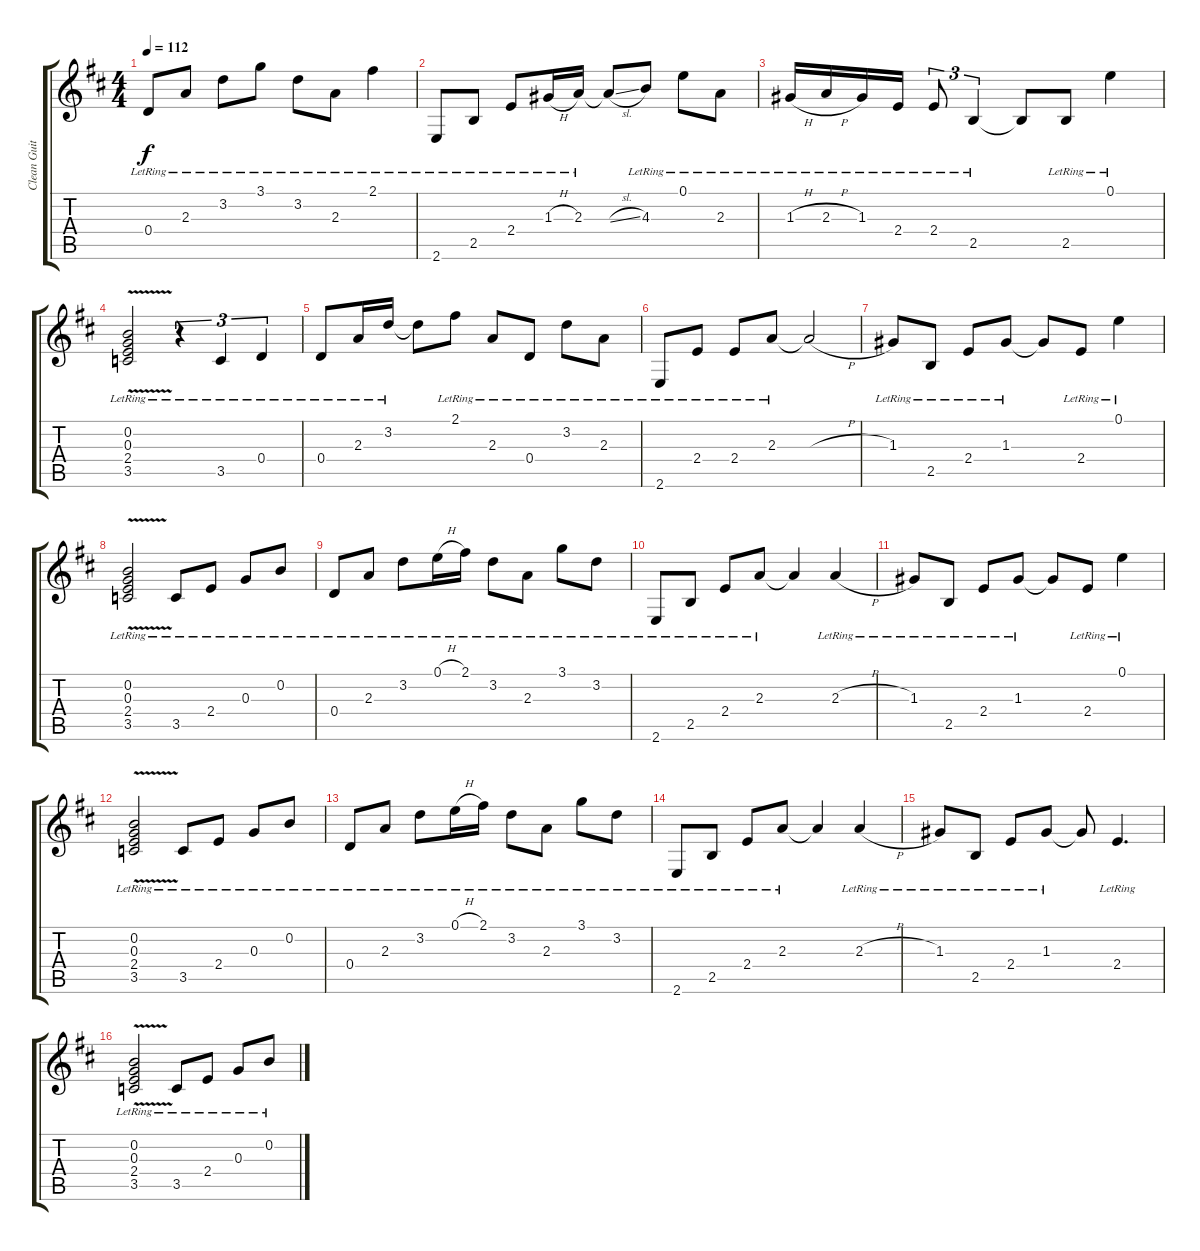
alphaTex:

\track ("Clean Guitar" "Clean Guit") {instrument electricguitarclean}
\staff {score tabs}
\tuning (E4 B3 G3 D3 A2 D2) {hide}
\ts (4 4)
\tempo 112
\clef g2
\ks d
0.4{lr}.8{dy f} 2.3{lr}.8 3.2{lr}.8 3.1{lr}.8 3.2{lr}.8 2.3{lr}.8 2.1{lr}.4 |
2.6{lr}.8 2.5{lr}.8 2.4{lr}.8 1.3{h lr}.16 2.3{lr}.16 2.3{sl t}.8 4.3{lr}.8 0.1{lr}.8 2.3{lr}.8 |
1.3{h lr}.16 2.3{h lr}.16 1.3{lr}.16 2.4{lr}.16 2.4{lr}.8{tu (3 2)} 2.5{lr}.4{tu (3 2)} 2.5{t}.8 2.5{lr}.8 0.1{lr}.4 |
(0.2{v lr} 0.3{v lr} 2.4{v lr} 3.5{v lr}).2 r.4{tu (3 2)} 3.5{lr}.4{tu (3 2)} 0.4{lr}.4{tu (3 2)} |
0.4{lr}.8 2.3{lr}.16 3.2{lr}.16 3.2{t}.8 2.1{lr}.8 2.3{lr}.8 0.4{lr}.8 3.2{lr}.8 2.3{lr}.8 |
2.6{lr}.8 2.4{lr}.8 2.4{lr}.8 2.3{lr}.8 2.3{h t}.2 |
1.3{lr}.8 2.5{lr}.8 2.4{lr}.8 1.3{lr}.8 1.3{t}.8 2.4{lr}.8 0.1{lr}.4 |
(0.2{lr} 0.3{lr} 2.4{lr} 3.5{v lr}).2 3.5{lr}.8 2.4{lr}.8 0.3{lr}.8 0.2{lr}.8 |
0.4{lr}.8 2.3{lr}.8 3.2{lr}.8 0.1{h lr}.16 2.1{lr}.16 3.2{lr}.8 2.3{lr}.8 3.1{lr}.8 3.2{lr}.8 |
2.6{lr}.8 2.5{lr}.8 2.4{lr}.8 2.3{lr}.8 2.3{t}.4 2.3{h lr}.4 |
1.3{lr}.8 2.5{lr}.8 2.4{lr}.8 1.3{lr}.8 1.3{t}.8 2.4{lr}.8 0.1{lr}.4 |
(0.2{v lr} 0.3{v lr} 2.4{v lr} 3.5{v lr}).2 3.5{lr}.8 2.4{lr}.8 0.3{lr}.8 0.2{lr}.8 |
0.4{lr}.8 2.3{lr}.8 3.2{lr}.8 0.1{h lr}.16 2.1{lr}.16 3.2{lr}.8 2.3{lr}.8 3.1{lr}.8 3.2{lr}.8 |
2.6{lr}.8 2.5{lr}.8 2.4{lr}.8 2.3{lr}.8 2.3{t}.4 2.3{h lr}.4 |
1.3{lr}.8 2.5{lr}.8 2.4{lr}.8 1.3{lr}.8 1.3{t}.8 2.4{lr}.4{d} |
(0.2{v lr} 0.3{v lr} 2.4{v lr} 3.5{lr}).2 3.5{lr}.8 2.4{lr}.8 0.3{lr}.8 0.2{lr}.8
